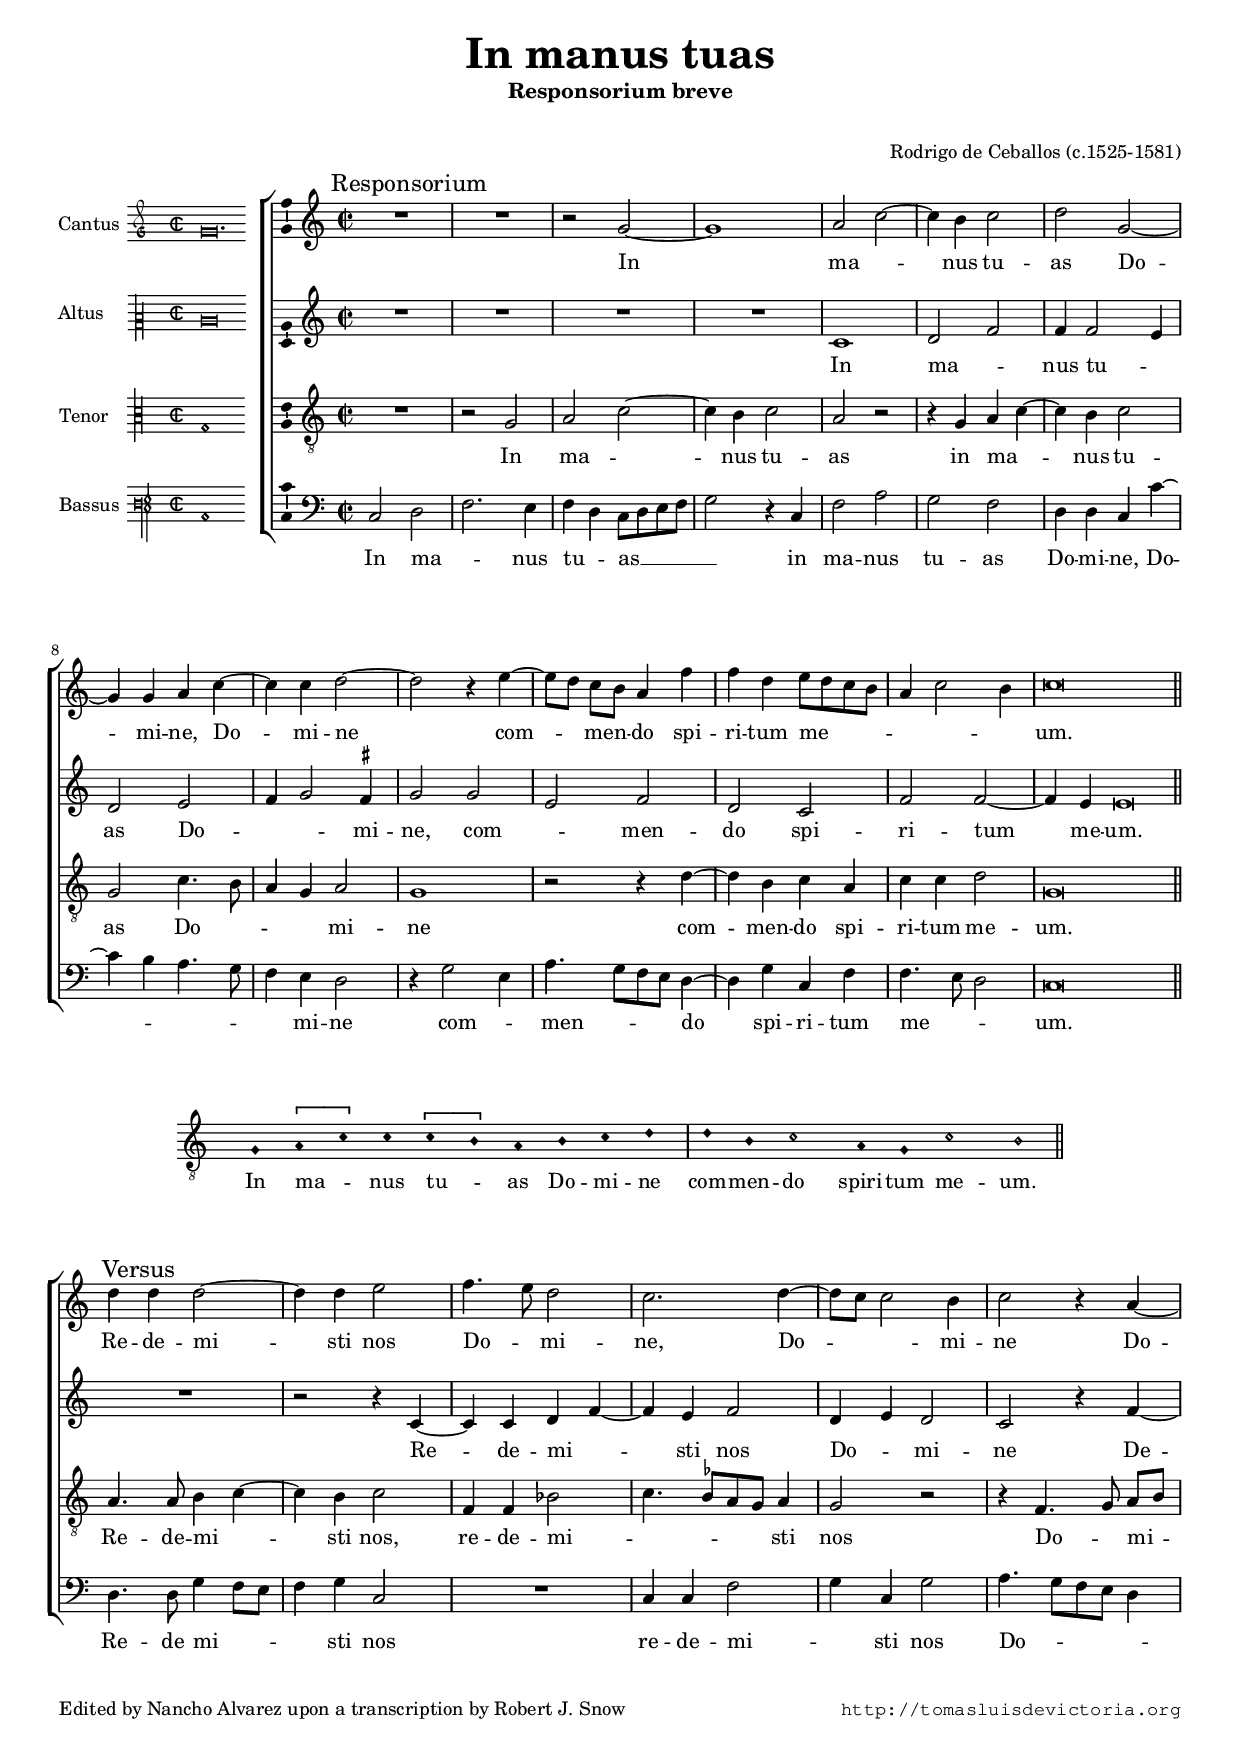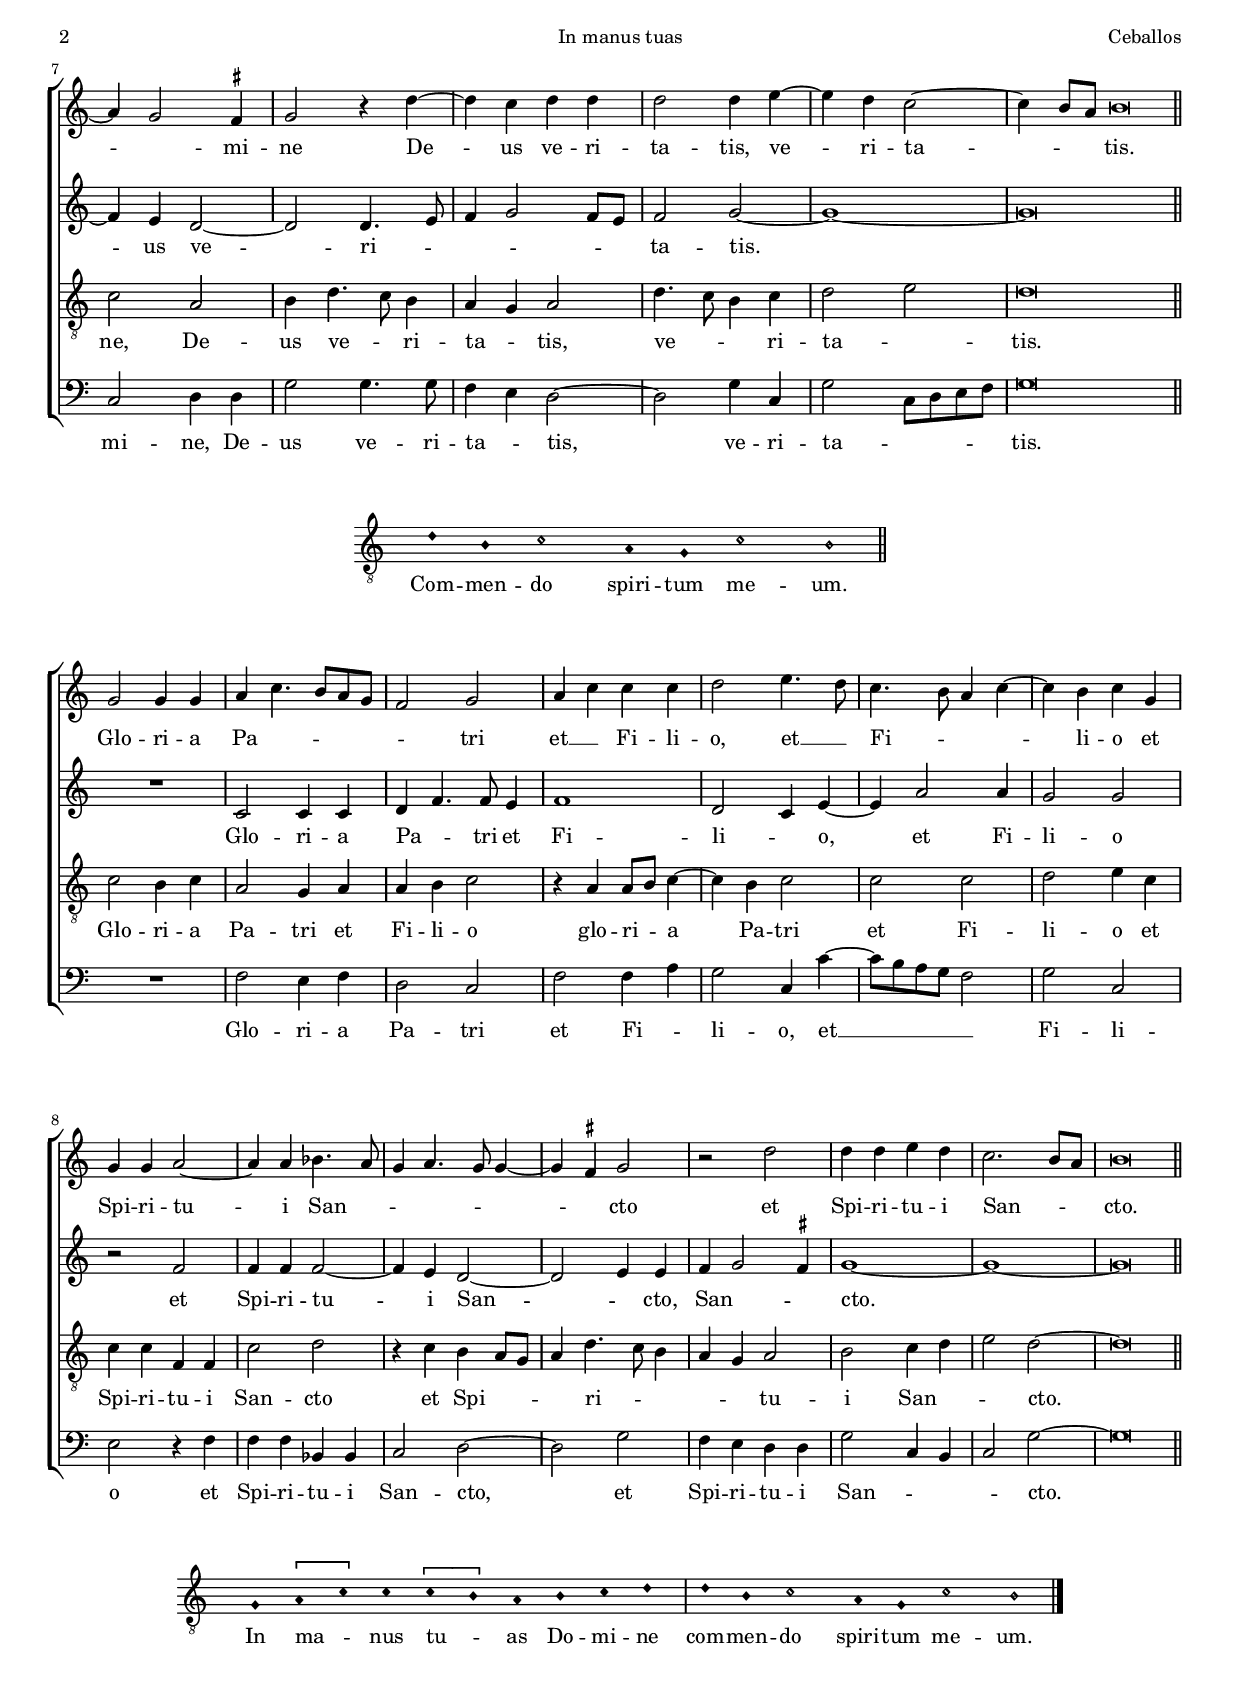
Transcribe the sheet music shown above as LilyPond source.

\version "2.22.0"

#(set-default-paper-size "a4")
#(set-global-staff-size 16.4)
#(ly:set-option 'point-and-click #f)
%mobile -s15.5 -i3.2 -ball

italicas=\override LyricText.font-shape = #'italic
rectas=\override LyricText.font-shape = #'upright
ss=\once \set suggestAccidentals = ##t
incipitwidth = 20
mtempo={\tempo 4 = 100}
mtempob={\tempo 4 = 50}
mt=#(define-music-function (offset) (number?) ; move lyric text
      #{ \once \override LyricText.X-offset = -$offset #})

htitle="In manus tuas"
hcomposer="Ceballos"

\header {
	title=\markup{\fontsize #3 "In manus tuas"}
	subtitle="Responsorium breve"
	subsubtitle=\markup{\null \vspace #1 }
	composer="Rodrigo de Ceballos (c.1525-1581)"
        pdfauthor=\composer
	%opus="(-)"
	%poet=\markup{""}
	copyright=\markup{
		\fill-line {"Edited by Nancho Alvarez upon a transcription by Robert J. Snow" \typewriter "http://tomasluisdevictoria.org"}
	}
%	tagline=""
}

global={\key c \major \time 2/2
        \override Score.RehearsalMark.X-offset=#7
        \mark \markup{"Responsorium"}
        \skip 1*14 \bar "||"
}


cantus=\relative c''{
	R1*2
	r2 g ~
	g1
	a2 c ~
	c4 b c2
	d g, ~
	g4 g a c ~
	c c d2 ~
	d r4 e ~
	e8[ d] c[ b] a4 f'
	f d e8 d c b
	a4 c2 b4
	c\breve*1/2
}

altus=\relative c'{
	R1*4
	c1
	d2 f
	f4 f2 e4
	d2 e
	f4 g2 \ss fis4 % Snow f4
	g2 g
	e f
	d c
	f f ~
	f4 e \mtempob e\breve*1/4 \mtempo
}

tenor=\relative c'{
	R1
	r2 g
	a c ~
	c4 b c2
	a2 r
	r4 g a c ~
	c b c2
	g2 c4. b8
	a4 g a2
	g1
	r2 r4 d' ~
	d b c a
	c c d2
	g,\breve*1/2
}

bassus=\relative c{
	c2 d
	f2. e4 % Snow f4
	f d c8 d e f
	g2 r4 c,
	f2 a
	g f 
	d4 d c c' ~ % Snow d4 c c c'
	c4 b a4. g8
	f4 e d2
	r4 g2 e4
	a4. g8[ f e] d4 ~
	d g c, f
	f4. e8 d2
	c\breve*1/2
}

textocantus=\lyricmode{
In \mt #.5 ma -- _ nus tu -- as Do -- mi -- ne,
Do -- mi -- ne
\mt #.5 com -- _ \mt #.7 men -- _ do spi -- ri -- tum me -- _ _ _ _ _ _ um.
}

textoaltus=\lyricmode{
In ma -- _ nus tu -- _ as Do -- _ _ mi -- ne,
\mt #.5 com -- _ men -- do spi -- ri -- tum me -- um.
}

textotenor=\lyricmode{
In \mt #.5 ma -- _ nus tu -- as
in ma -- _ nus tu -- as \mt #.5 Do -- _ _ _ mi -- ne
\mt #.5 com -- men -- do spi -- ri -- tum me -- um.
}

textobassus=\lyricmode{
In ma -- _ nus tu -- _ as __ _ _ _ _
in ma -- nus tu -- as Do -- mi -- ne,
\mt #.5 Do -- _ _ _ _ mi -- ne
\mt #.5 com -- _ \mt #.5 men -- _ _ _ do spi -- ri -- tum me -- _ _ um.
}


incipitcantus=\markup{
	\score{
		{ 
		\set Staff.instrumentName="Cantus "
		\override NoteHead.style = #'neomensural
		\override Staff.TimeSignature.style = #'neomensural
		\cadenzaOn 
		\clef "petrucci-g"
		\key c \major
		\time 2/2
               g'\breve.
		} 

	\layout { line-width=\incipitwidth indent = 0 }
	}
}

incipitaltus=\markup{
	\score{
		{ 
		\set Staff.instrumentName="Altus    "
		\override NoteHead.style = #'neomensural 
		\override Staff.TimeSignature.style = #'neomensural
		\cadenzaOn 
		\clef "petrucci-c2"
		\key c \major
		\time 2/2
               c'\breve
		} 
	\layout { line-width=\incipitwidth indent = 0 }
	}
}


incipittenor=\markup{
	\score{
		{ 
		\set Staff.instrumentName="Tenor   "
		\override NoteHead.style = #'neomensural 
		\override Staff.TimeSignature.style = #'neomensural
		\cadenzaOn 
		\clef "petrucci-c3"
		\key c \major
		\time 2/2
                g1*2
		} 
	\layout { line-width=\incipitwidth indent=0 }
	}
}

incipitbassus=\markup{
	\score{
		{ 
		\set Staff.instrumentName="Bassus "
		\override NoteHead.style = #'neomensural
		\override Staff.TimeSignature.style = #'neomensural
		\cadenzaOn 
		\clef "petrucci-f3"
		\key c \major
		\time 2/2
                c1*2
		} 
	\layout { line-width=\incipitwidth indent = 0 }
	}
}

%\layout {
%       \context {\Voice
%               \remove Ligature_bracket_engraver
%               \consists Mensural_ligature_engraver
%       }
%       line-width=\incipitwidth
%       indent = 0
%}

%tablet \pageBreak

\score {\transpose c' c'{
\new ChoirStaff<<

	\new Staff <<\global
	\new Voice="v1" {
		\set Staff.instrumentName=\incipitcantus
		\clef "treble"
		\cantus }
	\new Lyrics \lyricsto "v1" {\textocantus }
	>>

	\new Staff <<\global
	\new Voice="v2" {
		\set Staff.instrumentName=\incipitaltus
		\clef "treble"
		\altus }
	\new Lyrics \lyricsto "v2" {\textoaltus }
	>>
	
	\new Staff <<\global
	\new Voice="v3" {
		\set Staff.instrumentName=\incipittenor
		\clef "G_8"
		\tenor }
	\new Lyrics \lyricsto "v3" {\textotenor }
	>>

	\new Staff <<\global
	\new Voice="v4" {
		\set Staff.instrumentName=\incipitbassus
		\clef "bass"
		\bassus }
	\new Lyrics \lyricsto "v4" {\textobassus }
	>>
	
>>

	} % transpose

\layout{ 
	\context {\Lyrics 
		\override VerticalAxisGroup.staff-affinity = #UP
		\override VerticalAxisGroup.nonstaff-relatedstaff-spacing =
			#'((basic-distance . 0) (minimum-distance . 0) (padding . 1))
		\override LyricText.font-size = #1.2
		\override LyricHyphen.minimum-distance = #0.5
	}
	\context {\Score 
		tempoHideNote = ##t
		\override BarNumber.padding = #2 
	}
	\context {\Voice 
		%melismaBusyProperties = #'()
		%autoBeaming = ##f
	}
	\context {\Staff 
                %\RemoveEmptyStaves
                %\override VerticalAxisGroup.remove-first = ##t
		\override VerticalAxisGroup.staff-staff-spacing =
			#'((basic-distance . 11) (minimum-distance . 0) (padding . 1))
		\consists Ambitus_engraver 
		\override LigatureBracket.padding = #1
	}
}

%\midi { \mtempo }

}

%tablet \pageBreak 

\score {\transpose c c {
<<
         \new Voice = "canto" {
                 %\set Staff.instrumentName=""
                 \override Staff.TimeSignature.transparent = ##t
                 \override Stem.transparent = ##t
                 \set Score.timing = ##f
                 \override NoteHead.style = #'neomensural         
                 \clef "G_8" 
                 \key c \major
                 g4 \[a c'\] c' \[c' b\] a b c' d' \bar "|"
                 d' b c'2 a4 g c'2 b2*1/2
                 \bar "||"
         }
         \new Lyrics \lyricsto "canto" { 
                In ma -- _ nus tu -- _ as Do -- mi -- ne
                com -- men -- do spiri -- tum me -- um.
         }
>>
        }%transpose

\layout {
        \override LigatureBracket.padding = #1
        line-width=17\cm 
        indent=2\cm
        ragged-right = ##f
        %tablet line-width=16.2\cm
        %tablet indent=0\cm
}
}

%tablet \pageBreak


global={\key c \major \time 2/2
        \override Score.TimeSignature.stencil= ##f
        \override Score.RehearsalMark.X-offset=#5
        \mark \markup{"Versus"}
        \skip 1*12 \bar "||"
}


cantus=\relative c''{
	d4 d d2 ~
	d4 d e2
	f4. e8 d2
	c2. d4 ~
	d8 c c2 b4
	c2 r4 a ~
	a4 g2 \ss fis4
	g2 r4 d' ~
	d c d d
	d2 d4 e ~
	e d c2 ~
	c4 b8 a \mtempob b\breve*1/4 \mtempo
}

altus=\relative c'{
	R1
	r2 r4 c ~
	c c d f ~
	f e f2
	d4 e d2
	c2 r4 f ~
	f4 e d2 ~
	d d4. e8
	f4 g2 f8 e
	f2 g ~
	g1 ~
	g\breve*1/2
}

tenor=\relative c'{
	a4. a8 b4 c ~
	c b c2
	f,4 f bes2
	c4. \ss bes8[ a g] a4 % Snow c4. b8[ a g] g4
	g2 r
	r4 f4. g8 a[ b]
	c2 a
	b4 d4. c8 b4
	a4 g a2
	d4. c8 b4 c
	d2 e
	d\breve*1/2
}

bassus=\relative c{
	d4. d8 g4 f8 e
	f4 g c,2
	R1
	c4 c f2
	g4 c, g'2
	a4. g8[ f e] d4
	c2 d4 d
	g2 g4. g8 
	f4 e d2 ~
	d g4 c,
	g'2 c,8 d e f 
	g\breve*1/2
}

textocantus=\lyricmode{
Re -- de -- mi -- sti nos
Do -- _ mi -- ne, Do -- _ _ mi -- ne
\mt #.5 Do -- _ mi -- ne
De -- us ve -- ri -- ta -- tis,
ve -- ri -- ta -- _ _ tis.
}

textoaltus=\lyricmode{
Re -- de -- mi -- _ sti nos
Do -- _ mi -- ne
\mt #.5 De -- us ve -- ri -- _ _ _ _ _ ta -- tis.
}

textotenor=\lyricmode{
Re -- de -- mi -- _ sti nos,
re -- de -- mi -- _ _ _ _ sti nos
Do -- _ mi -- _ ne,
De -- us ve -- _ ri -- ta -- _ tis,
ve -- _ _ ri -- ta -- _ tis.
}

textobassus=\lyricmode{
Re -- de mi -- _ _ _ sti nos
re -- de -- mi -- _ sti nos
Do -- _ _ _ _ mi -- ne,
De -- us ve -- ri -- ta -- _ tis,
ve -- ri -- ta -- _ _ _ _ tis.
}


\score {\transpose c' c'{
\new ChoirStaff<<

	\new Staff <<\global
	\new Voice="v1" {
		%\set Staff.instrumentName=\incipitcantus
		\clef "treble"
		\cantus }
	\new Lyrics \lyricsto "v1" {\textocantus }
	>>

	\new Staff <<\global
	\new Voice="v2" {
		%\set Staff.instrumentName=\incipitaltus
		\clef "treble"
		\altus }
	\new Lyrics \lyricsto "v2" {\textoaltus }
	>>
	
	\new Staff <<\global
	\new Voice="v3" {
		%\set Staff.instrumentName=\incipittenor
		\clef "G_8"
		\tenor }
	\new Lyrics \lyricsto "v3" {\textotenor }
	>>

	\new Staff <<\global
	\new Voice="v4" {
		%\set Staff.instrumentName=\incipitbassus
		\clef "bass"
		\bassus }
	\new Lyrics \lyricsto "v4" {\textobassus }
	>>
	
>>

	} % transpose

\layout{ 
       indent=0
	\context {\Lyrics 
		\override VerticalAxisGroup.staff-affinity = #UP
		\override VerticalAxisGroup.nonstaff-relatedstaff-spacing =
			#'((basic-distance . 0) (minimum-distance . 0) (padding . 1))
		\override LyricText.font-size = #1.2
		\override LyricHyphen.minimum-distance = #0.5
	}
	\context {\Score 
		tempoHideNote = ##t
		\override BarNumber.padding = #2 
	}
	\context {\Voice 
		%melismaBusyProperties = #'()
		%autoBeaming = ##f
	}
	\context {\Staff 
                %\RemoveEmptyStaves
                %\override VerticalAxisGroup.remove-first = ##t
		\override VerticalAxisGroup.staff-staff-spacing =
			#'((basic-distance . 11) (minimum-distance . 0) (padding . 1))
		%\consists Ambitus_engraver 
		\override LigatureBracket.padding = #1
	}
}

%\midi { \mtempo }

}

%tablet \pageBreak

\score {\transpose c c {
<<
         \new Voice = "canto" {
                 %\set Staff.instrumentName=""
                 \override Staff.TimeSignature.transparent = ##t
                 \override Stem.transparent = ##t
                 \set Score.timing = ##f
                 \override NoteHead.style = #'neomensural         
                 \clef "G_8" 
                 \key c \major
                 d'4 b c'2 a4 g c'2 b2*1/2
                 \bar "||"
         }
         \new Lyrics \lyricsto "canto" { 
                Com -- men -- do spiri -- tum me -- um.
         }
>>
        }%transpose

\layout {
        \override LigatureBracket.padding = #1
        line-width=14\cm 
        indent=5\cm
        ragged-right = ##f
                %tablet line-width=12\cm
                %tablet indent=4.5\cm
}
}

%tablet \pageBreak


global={\key c \major \time 2/2
        \override Score.TimeSignature.stencil= ##f
        \skip 1*15 \bar "||"
}


cantus=\relative c''{
	g2 g4 g
	a4 c4. b8 a g 
	f2 g
	a4 c c c
	d2 e4. d8
	c4. b8 a4 c ~
	c4 b c g
	g g a2 ~
	a4 a bes4. a8
	g4 a4. g8 g4 ~
	g \ss fis g2 % Snow f
	r2 d'
	d4 d e d
	c2. b8 a
	b\breve*1/2
}

altus=\relative c'{
	R1
	c2 c4 c
	d f4. f8 e4
	f1
	d2 c4 e ~
	e a2 a4
	g2 g
	r2 f
	f4 f f2 ~
	f4 e d2 ~
	d e4 e
	f4 g2 \ss fis4 % Snow g4, he cambiado la nota del bajo también
	g1 ~
	g ~
	g\breve*1/2
}

tenor=\relative c'{
	c2 b4 c
	a2 g4 a
	a4 b c2
	r4 a a8 b c4 ~
	c4 b c2
	c c
	d e4 c
	c c f, f
	c'2 d
	r4 c b a8 g
	a4 d4. c8 b4
	a4 g a2
	b c4 d
	e2 d ~
	d\breve*1/2
}

bassus=\relative c{
	R1
	f2 e4 f
	d2 c
	f f4 a
	g2 c,4 c' ~
	c8 b a g f2
	g c,
	e r4 f % Snow f r4 f
	f4 f bes, bes
	c2 d ~
	d g
	f4 e d d % Snow c
	g2 c,4 b 
	c2 g' ~
	g\breve*1/2
}

textocantus=\lyricmode{
Glo -- ri -- a \mt #.5 Pa -- _ _ _ _ _ tri
\mt #.5 et __ _ Fi -- li -- o,
et __ _ Fi -- _ _ _ li -- o
et Spi -- ri -- tu -- i \mt #.5 San -- _ _ _ _ _ _ cto
et Spi -- ri -- tu -- i San -- _ _ cto.
}

textoaltus=\lyricmode{
Glo -- ri -- a Pa -- _ tri et Fi -- li -- _ o,
et Fi -- li -- o
et Spi -- ri -- tu -- i San -- _ cto,
\mt #.5 San -- _ _ cto.
}

textotenor=\lyricmode{
Glo -- ri -- a Pa -- tri et Fi -- li -- o
glo -- ri -- _ a Pa -- tri
et Fi -- li -- o
et Spi -- ri -- tu -- i San -- cto
et \mt #.5 Spi -- _ _ _ ri -- _ _ _ _ tu -- i \mt #1 San -- _ _ cto.
}

textobassus=\lyricmode{
Glo -- ri -- a Pa -- tri et Fi -- _ li -- o,
et __ _ _ _ _ Fi -- li -- o
et Spi -- ri -- tu -- i San -- cto,
et Spi -- ri -- tu -- i \mt #.5 San -- _ _ _ cto.
}

%tablet \pageBreak

\score {\transpose c' c'{
\new ChoirStaff<<

	\new Staff <<\global
	\new Voice="v1" {
		%\set Staff.instrumentName=\incipitcantus
		\clef "treble"
		\cantus }
	\new Lyrics \lyricsto "v1" {\textocantus }
	>>

	\new Staff <<\global
	\new Voice="v2" {
		%\set Staff.instrumentName=\incipitaltus
		\clef "treble"
		\altus }
	\new Lyrics \lyricsto "v2" {\textoaltus }
	>>
	
	\new Staff <<\global
	\new Voice="v3" {
		%\set Staff.instrumentName=\incipittenor
		\clef "G_8"
		\tenor }
	\new Lyrics \lyricsto "v3" {\textotenor }
	>>

	\new Staff <<\global
	\new Voice="v4" {
		%\set Staff.instrumentName=\incipitbassus
		\clef "bass"
		\bassus }
	\new Lyrics \lyricsto "v4" {\textobassus }
	>>
	
>>

	} % transpose

\layout{ 
       indent=0
	\context {\Lyrics 
		\override VerticalAxisGroup.staff-affinity = #UP
		\override VerticalAxisGroup.nonstaff-relatedstaff-spacing =
			#'((basic-distance . 0) (minimum-distance . 0) (padding . 1))
		\override LyricText.font-size = #1.2
		\override LyricHyphen.minimum-distance = #0.5
	}
	\context {\Score 
		tempoHideNote = ##t
		\override BarNumber.padding = #2 
	}
	\context {\Voice 
		%melismaBusyProperties = #'()
		%autoBeaming = ##f
	}
	\context {\Staff 
                %\RemoveEmptyStaves
                %\override VerticalAxisGroup.remove-first = ##t
		\override VerticalAxisGroup.staff-staff-spacing =
			#'((basic-distance . 11) (minimum-distance . 0) (padding . 1))
		%\consists Ambitus_engraver 
		\override LigatureBracket.padding = #1
	}
}

%\midi { \mtempo }

}

%tablet \pageBreak

\score {\transpose c c {
<<
         \new Voice = "canto" {
                 %\set Staff.instrumentName=""
                 \override Staff.TimeSignature.transparent = ##t
                 \override Stem.transparent = ##t
                 \set Score.timing = ##f
                 \override NoteHead.style = #'neomensural         
                 \clef "G_8" 
                 \key c \major
                 g4 \[a c'\] c' \[c' b\] a b c' d' \bar "|"
                 d' b c'2 a4 g c'2 b2*1/2
                 \bar "|."
         }
         \new Lyrics \lyricsto "canto" { 
                In ma -- _ nus tu -- _ as Do -- mi -- ne
                com -- men -- do spiri -- tum me -- um.
         }
>>
        }%transpose

\layout {
        \override LigatureBracket.padding = #1
        line-width=17\cm 
        indent=2\cm
        ragged-right = ##f
        %tablet line-width=16.2\cm
        %tablet indent=0\cm
}
}

\paper{
	evenHeaderMarkup=\markup  \fill-line { \fromproperty #'page:page-number-string \htitle \hcomposer }
	oddHeaderMarkup= \markup  \fill-line { \on-the-fly #not-first-page \hcomposer \on-the-fly #not-first-page \htitle \on-the-fly #not-first-page \fromproperty #'page:page-number-string }
	%system-count=20
	%page-count = 8
	ragged-last-bottom = ##f
	indent=3.6\cm
	system-system-spacing =
	#'((basic-distance . 20) (minimum-distance . 0) (padding . 5))
	top-system-spacing = % header
	#'((basic-distance . 9) (minimum-distance . 0) (padding . 0))
	last-bottom-spacing = % footer
	#'((basic-distance . 14) (minimum-distance . 0) (padding . 0))
	markup-system-spacing.padding = #1.5
}
